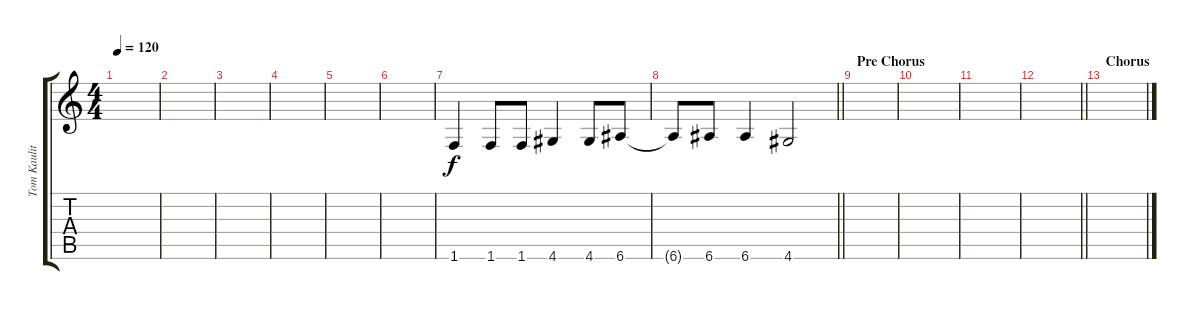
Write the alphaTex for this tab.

\track ("Tom Kaulitz 4" "Tom Kaulit") {instrument electricguitarclean}
\staff {score tabs}
\tuning (E4 B3 G3 D3 A2 E2) {hide}
\ts (4 4)
\tempo 120
\clef g2
\ks c
|
|
|
|
|
|
1.6.4 1.6.8 1.6.8 4.6.4 4.6.8 6.6.8 |
\barLineRight lightlight
6.6{t}.8 6.6.8 6.6.4 4.6.2 |
\section ("" "Pre Chorus")
|
|
|
\barLineRight lightlight
|
\section ("" "Chorus")
